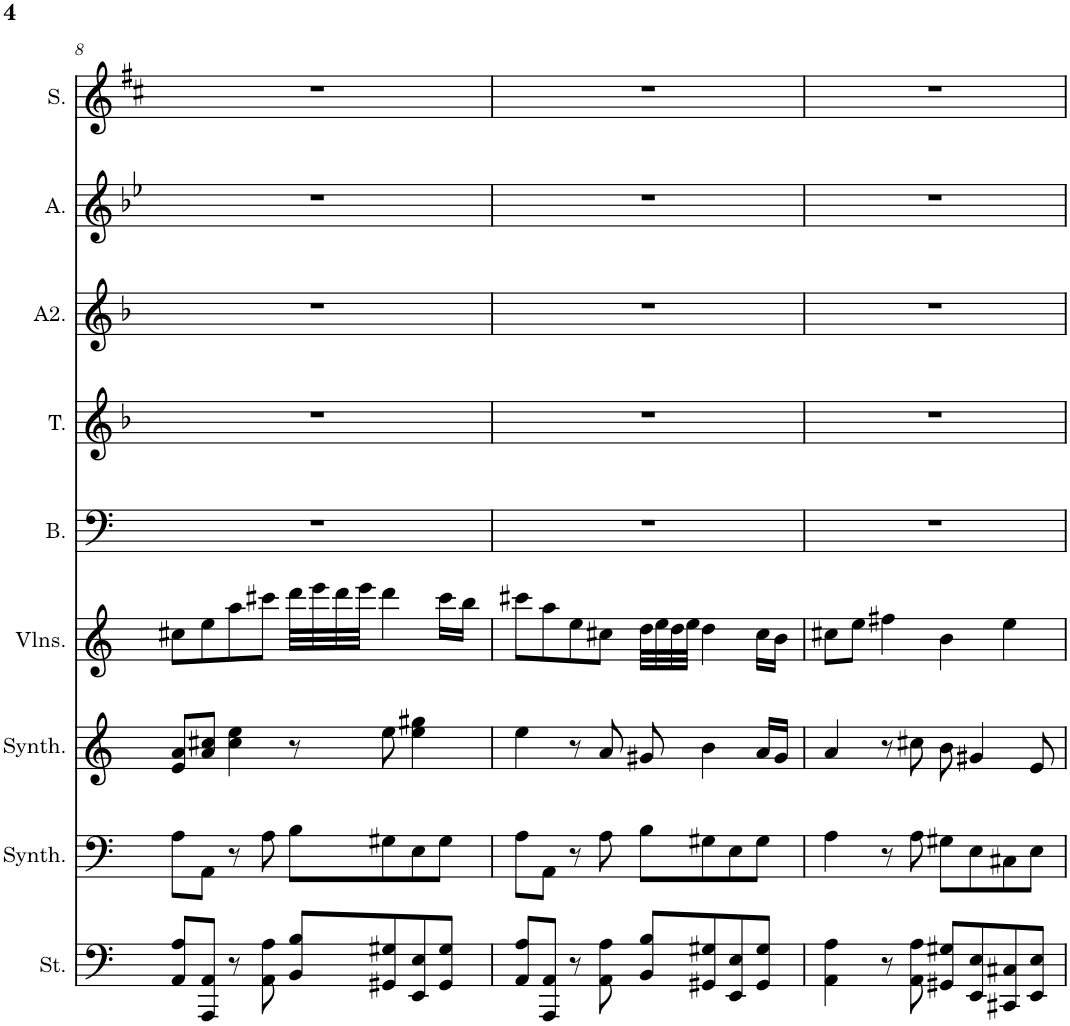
**kern	**kern	**kern	**kern	**kern	**kern	**kern	**kern	**kern
*part9	*part8	*part7	*part6	*part5	*part4	*part3	*part2	*part1
*staff9	*staff8	*staff7	*staff6	*staff5	*staff4	*staff3	*staff2	*staff1
*I"Cordes, D'Bass/Strings, etc	*I"Synthétiseur d'instruments à cordes, Synth strings, etc	*I"Synthétiseur d'instruments à cordes, Synth strings 2	*I"Violons, 1st violins	*I"Basse	*I"Tenor	*I"Alto 2	*I"Alto	*I"Soprano
*I'St.	*I'Synth.	*I'Synth.	*I'Vlns.	*I'B.	*I'T.	*I'A2.	*I'A.	*I'S.
!!LO:PB:g=z
*clefF4	*clefF4	*clefG2	*clefG2	*clefF4	*clefG2	*clefG2	*clefG2	*clefG2
*k[]	*k[]	*k[]	*k[]	*k[]	*k[b-]	*k[b-]	*k[b-e-]	*k[f#c#]
*M4/4	*M4/4	*M4/4	*M4/4	*M4/4	*M4/4	*M4/4	*M4/4	*M4/4
=8	=8	=8	=8	=8	=8	=8	=8	=8
8AA/ 8A/L	8A\L	8e/ 8a/L	8cc#X\L	1r	1r	1r	1r	1r
8AAA/ 8AA/J	8AA\J	8a/ 8cc#X/J	8ee\	.	.	.	.	.
8r	8r	4cc#\ 4ee\	8aa\	.	.	.	.	.
8AA\ 8A\	8A\	.	8ccc#X\J	.	.	.	.	.
8BB/ 8B/L	8B\L	8r	32ddd\LLL	.	.	.	.	.
.	.	.	32eee\	.	.	.	.	.
.	.	.	32ddd\	.	.	.	.	.
.	.	.	32eee\JJJ	.	.	.	.	.
8GG#X/ 8G#X/	8G#X\	8ee\	4ddd\	.	.	.	.	.
8EE/ 8E/	8E\	4ee\ 4gg#X\	.	.	.	.	.	.
8GG#/ 8G#/J	8G#\J	.	16ccc#\LL	.	.	.	.	.
.	.	.	16bb\JJ	.	.	.	.	.
=9	=9	=9	=9	=9	=9	=9	=9	=9
8AA/ 8A/L	8A\L	4ee\	8ccc#X\L	1r	1r	1r	1r	1r
8AAA/ 8AA/J	8AA\J	.	8aa\	.	.	.	.	.
8r	8r	8r	8ee\	.	.	.	.	.
8AA\ 8A\	8A\	8a/	8cc#X\J	.	.	.	.	.
8BB/ 8B/L	8B\L	8g#X/	32dd\LLL	.	.	.	.	.
.	.	.	32ee\	.	.	.	.	.
.	.	.	32dd\	.	.	.	.	.
.	.	.	32ee\JJJ	.	.	.	.	.
8GG#X/ 8G#X/	8G#X\	4b\	4dd\	.	.	.	.	.
8EE/ 8E/	8E\	.	.	.	.	.	.	.
8GG#/ 8G#/J	8G#\J	16a/LL	16cc#\LL	.	.	.	.	.
.	.	16g#/JJ	16b\JJ	.	.	.	.	.
=10	=10	=10	=10	=10	=10	=10	=10	=10
4AA\ 4A\	4A\	4a/	8cc#X\L	1r	1r	1r	1r	1r
.	.	.	8ee\J	.	.	.	.	.
8r	8r	8r	4ff#X\	.	.	.	.	.
8AA\ 8A\	8A\	8cc#X\	.	.	.	.	.	.
8GG#X/ 8G#X/L	8G#X\L	8b\	4b\	.	.	.	.	.
8EE/ 8E/	8E\	4g#X/	.	.	.	.	.	.
8CC#X/ 8C#X/	8C#X\	.	4ee\	.	.	.	.	.
8EE/ 8E/J	8E\J	8e/	.	.	.	.	.	.
=	=	=	=	=	=	=	=	=
*-	*-	*-	*-	*-	*-	*-	*-	*-
